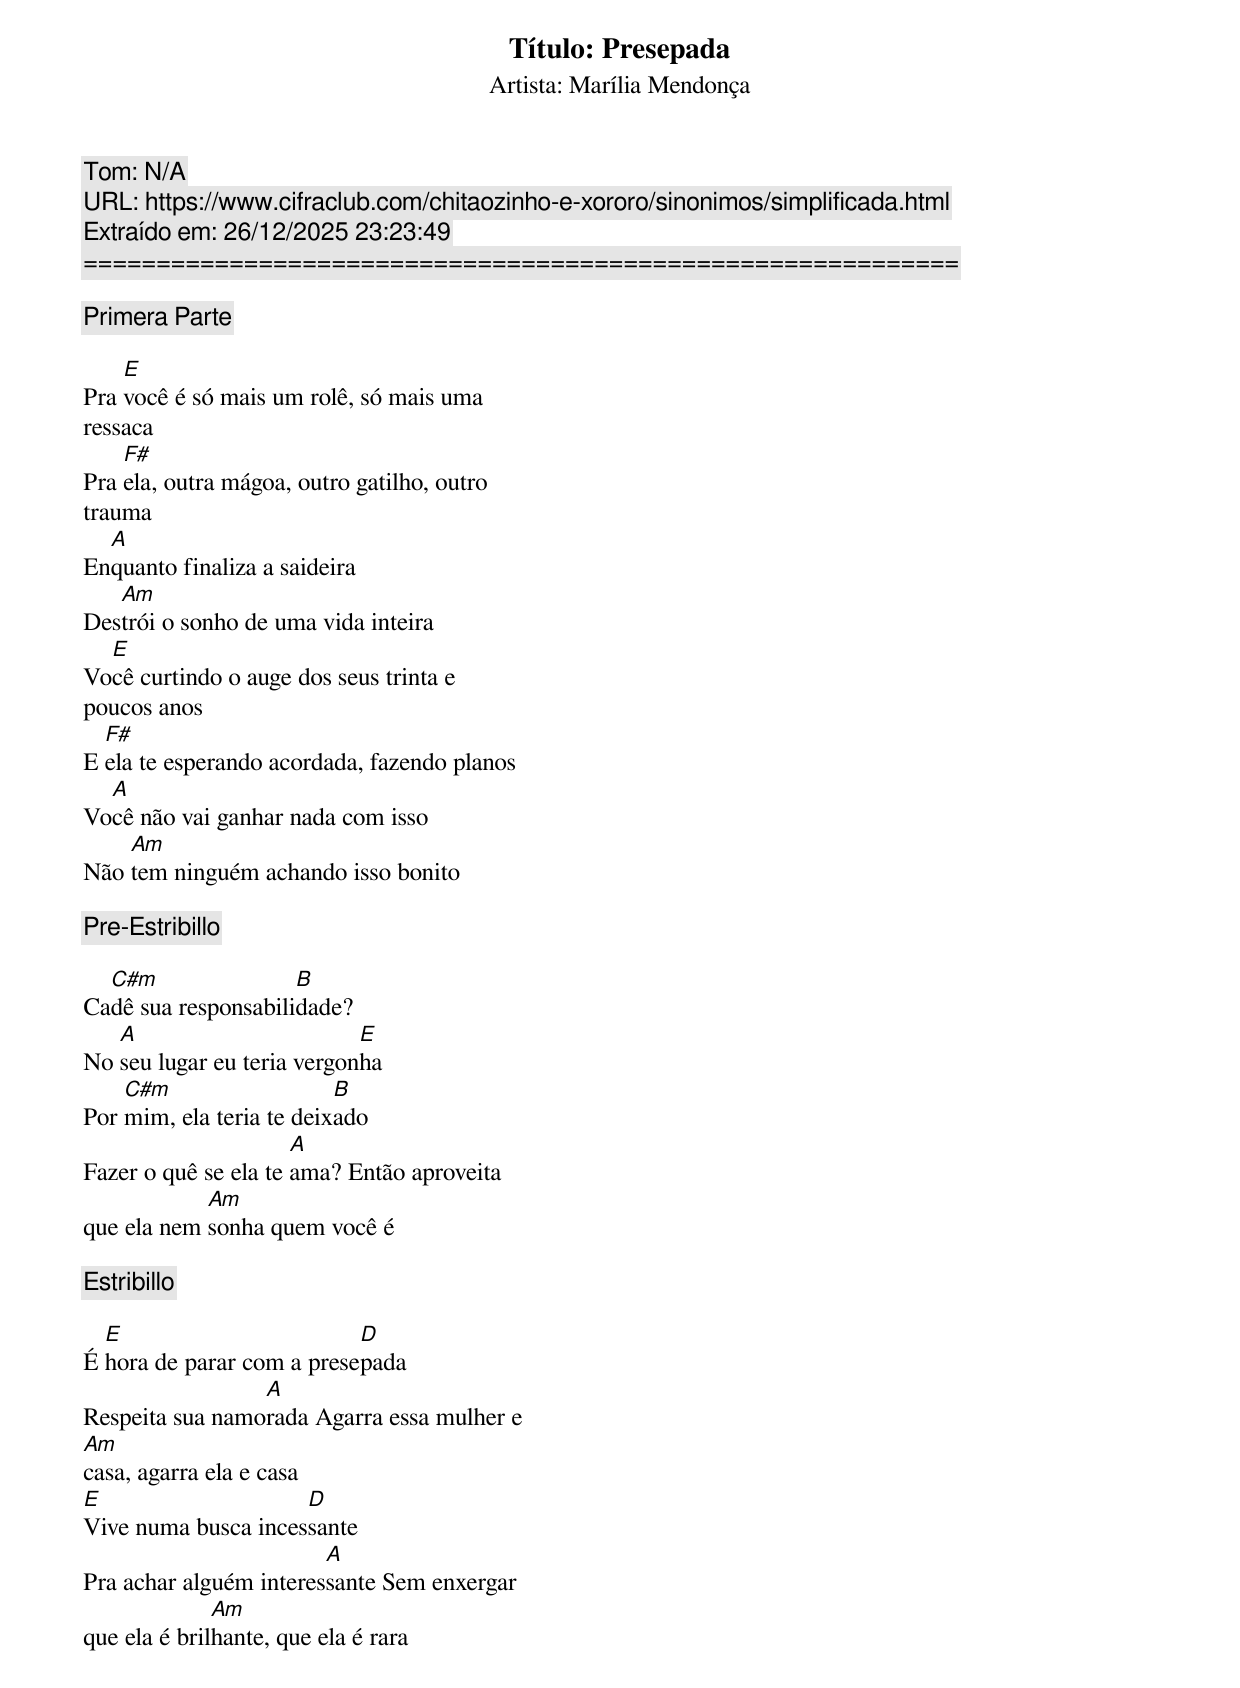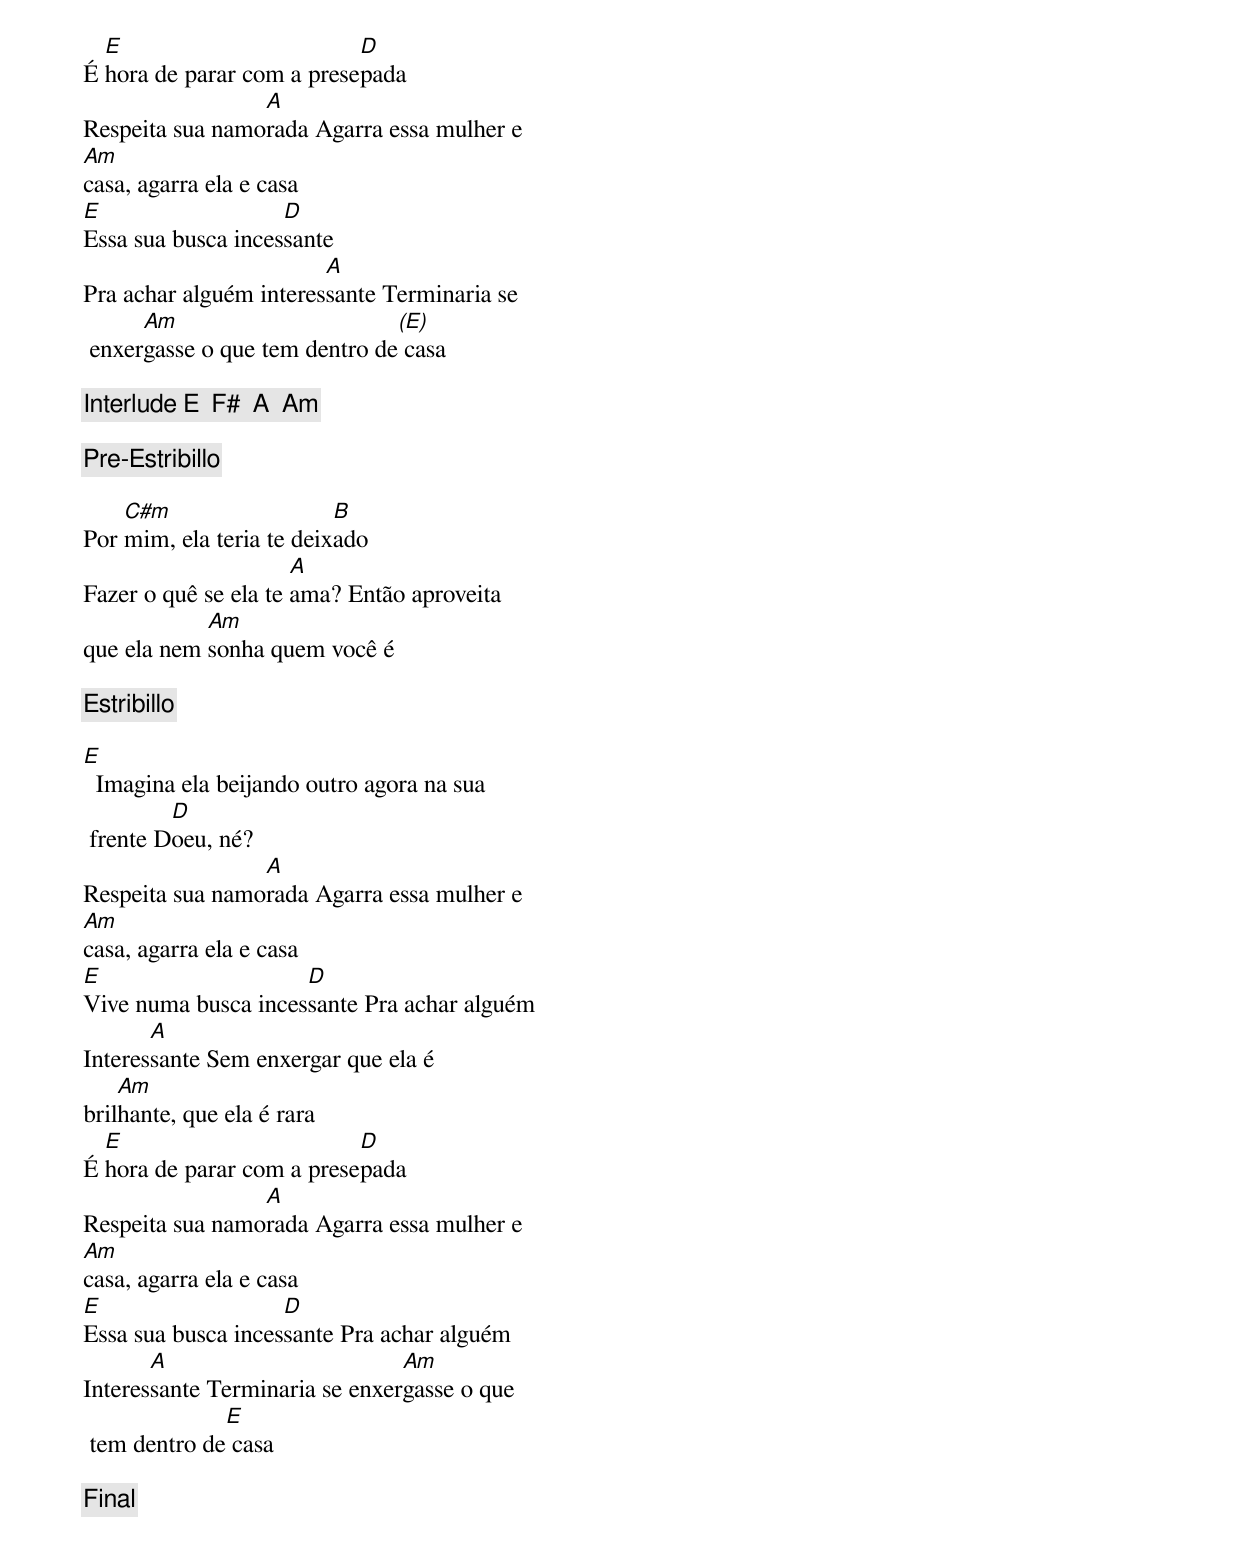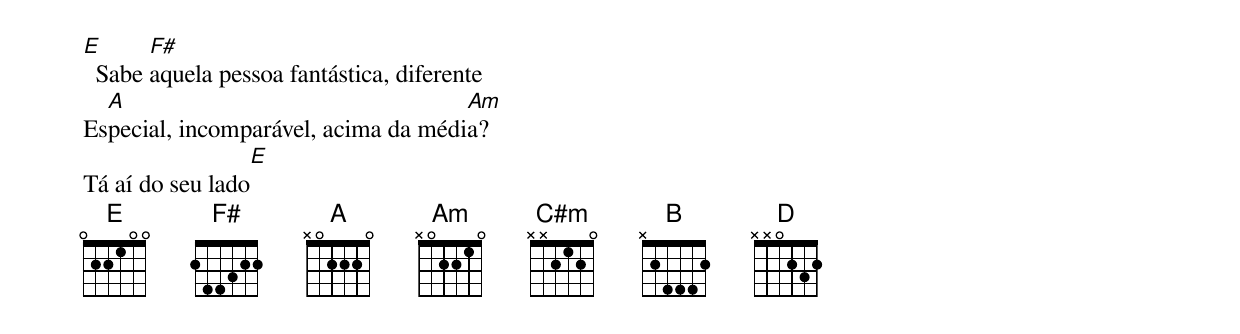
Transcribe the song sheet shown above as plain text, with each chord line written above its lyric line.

Título: Presepada
Artista: Marília Mendonça
Tom: N/A
URL: https://www.cifraclub.com/chitaozinho-e-xororo/sinonimos/simplificada.html
Extraído em: 26/12/2025 23:23:49
============================================================

[Primera Parte]

    E
Pra você é só mais um rolê, só mais uma
ressaca
    F#
Pra ela, outra mágoa, outro gatilho, outro
trauma
  A
Enquanto finaliza a saideira
   Am
Destrói o sonho de uma vida inteira
  E
Você curtindo o auge dos seus trinta e
poucos anos
  F#
E ela te esperando acordada, fazendo planos
  A
Você não vai ganhar nada com isso
    Am
Não tem ninguém achando isso bonito

[Pre-Estribillo]

  C#m                B
Cadê sua responsabilidade?
   A                        E
No seu lugar eu teria vergonha
    C#m                   B
Por mim, ela teria te deixado
                      A
Fazer o quê se ela te ama? Então aproveita
            Am
que ela nem sonha quem você é

[Estribillo]

  E                        D
É hora de parar com a presepada
                 A
Respeita sua namorada Agarra essa mulher e
Am
casa, agarra ela e casa
E                    D
Vive numa busca incessante
                        A
Pra achar alguém interessante Sem enxergar
              Am
que ela é brilhante, que ela é rara
  E                        D
É hora de parar com a presepada
                 A
Respeita sua namorada Agarra essa mulher e
Am
casa, agarra ela e casa
E                   D
Essa sua busca incessante
                        A
Pra achar alguém interessante Terminaria se
      Am                       (E)
 enxergasse o que tem dentro de casa

[Interlude] E  F#  A  Am

[Pre-Estribillo]

    C#m                   B
Por mim, ela teria te deixado
                      A
Fazer o quê se ela te ama? Então aproveita
            Am
que ela nem sonha quem você é

[Estribillo]

E
  Imagina ela beijando outro agora na sua
         D
 frente Doeu, né?
                 A
Respeita sua namorada Agarra essa mulher e
Am
casa, agarra ela e casa
E                    D
Vive numa busca incessante Pra achar alguém
       A
Interessante Sem enxergar que ela é
    Am
brilhante, que ela é rara
  E                        D
É hora de parar com a presepada
                 A
Respeita sua namorada Agarra essa mulher e
Am
casa, agarra ela e casa
E                   D
Essa sua busca incessante Pra achar alguém
       A                        Am
Interessante Terminaria se enxergasse o que
              E
 tem dentro de casa

[Final]

E      F#
  Sabe aquela pessoa fantástica, diferente
  A                                  Am
Especial, incomparável, acima da média?
                  E
Tá aí do seu lado
